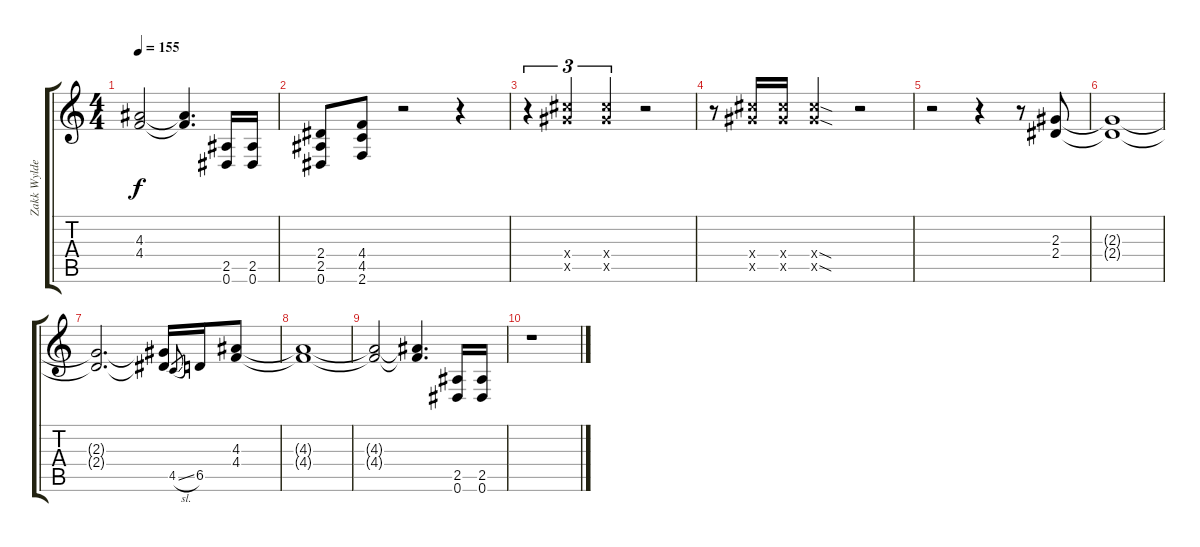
\track ("Zakk Wylde - Lead Guitar" "Zakk Wylde") {instrument distortionguitar}
\staff {score tabs}
\tuning (Eb4 Bb3 Gb3 Db3 Ab2 Eb2) {hide}
\ts (4 4)
\tempo 155
\clef g2
\ks c
(4.3{t} 4.4{t}).2{dy f} (4.3{t} 4.4{t}).4{d} (2.5 0.6).16 (2.5 0.6).16 |
(2.4 2.5 0.6).8 (4.4 4.5 2.6).8 r.2 r.4 |
r.4{tu (3 2)} (12.4{x} 12.5{x}).4{tu (3 2) instrument guitarfretnoise} (12.4{x} 12.5{x}).4{tu (3 2)} r.2 |
r.8 (12.4{x} 12.5{x}).16 (12.4{x} 12.5{x}).16 (12.4{sod x} 12.5{sod x}).4{instrument distortionguitar} r.2 |
r.2 r.4 r.8 (2.3 2.4).8 |
(2.3{t} 2.4{t}).1 |
(2.3{t} 2.4{t}).2{d} (2.3{t} 2.4{t}).16 4.5{sl}.8{gr} 6.5.16 (4.3 4.4).8 |
(4.3{t} 4.4{t}).1 |
(4.3{t} 4.4{t}).2 (4.3{t} 4.4{t}).4{d} (2.5 0.6).16 (2.5 0.6).16 |
r.1
